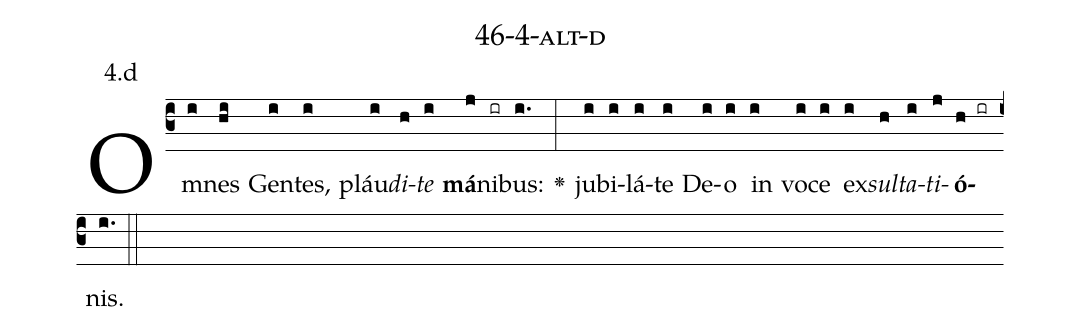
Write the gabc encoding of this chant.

name: 46-4-alt-d;
annotation: 4.d;
%%
(c3)Om(i)nes(hi) Gen(i)tes,(i) pláu(i)<i>di</i>(h)<i>te</i>(i) <b>má</b>(j)ni(ir)bus:(i.) <v>\greheightstar</v>(:) ju(i)bi(i)lá(i)te(i) De(i)o(i) in(i) vo(i)ce(i) ex(i)<i>sul</i>(h)<i>ta</i>(i)<i>ti</i>(j)<b>ó</b>(h ir)nis.(i.) (::)


%E(i) u(h) o(i) u(j) a(h) e.(i.) (::)
